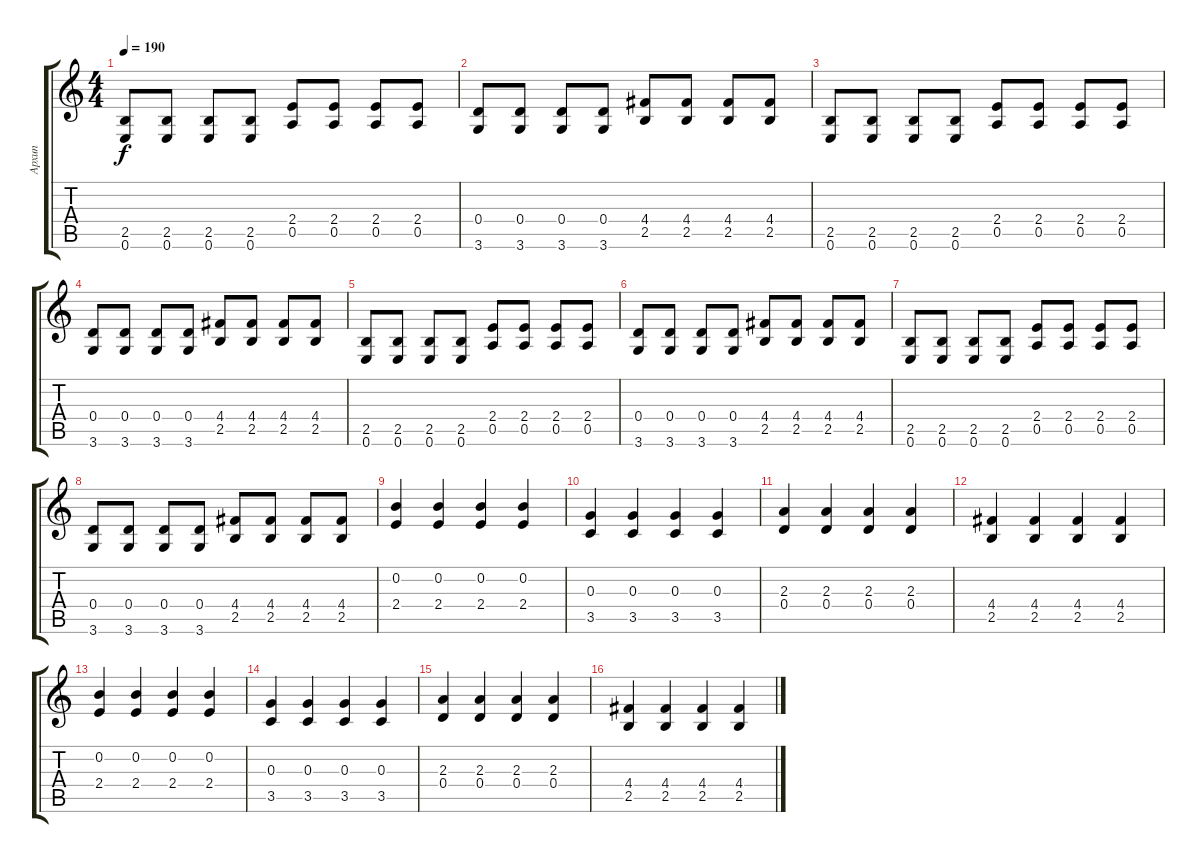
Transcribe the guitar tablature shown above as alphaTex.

\track ("Архип" "Архип") {instrument distortionguitar}
\staff {score tabs}
\tuning (E4 B3 G3 D3 A2 E2) {hide}
\ts (4 4)
\tempo 190
\clef g2
\ks c
(2.5 0.6).8{dy f} (2.5 0.6).8 (2.5 0.6).8 (2.5 0.6).8 (2.4 0.5).8 (2.4 0.5).8 (2.4 0.5).8 (2.4 0.5).8 |
(0.4 3.6).8 (0.4 3.6).8 (0.4 3.6).8 (0.4 3.6).8 (4.4 2.5).8 (4.4 2.5).8 (4.4 2.5).8 (4.4 2.5).8 |
(2.5 0.6).8 (2.5 0.6).8 (2.5 0.6).8 (2.5 0.6).8 (2.4 0.5).8 (2.4 0.5).8 (2.4 0.5).8 (2.4 0.5).8 |
(0.4 3.6).8 (0.4 3.6).8 (0.4 3.6).8 (0.4 3.6).8 (4.4 2.5).8 (4.4 2.5).8 (4.4 2.5).8 (4.4 2.5).8 |
(2.5 0.6).8 (2.5 0.6).8 (2.5 0.6).8 (2.5 0.6).8 (2.4 0.5).8 (2.4 0.5).8 (2.4 0.5).8 (2.4 0.5).8 |
(0.4 3.6).8 (0.4 3.6).8 (0.4 3.6).8 (0.4 3.6).8 (4.4 2.5).8 (4.4 2.5).8 (4.4 2.5).8 (4.4 2.5).8 |
(2.5 0.6).8 (2.5 0.6).8 (2.5 0.6).8 (2.5 0.6).8 (2.4 0.5).8 (2.4 0.5).8 (2.4 0.5).8 (2.4 0.5).8 |
(0.4 3.6).8 (0.4 3.6).8 (0.4 3.6).8 (0.4 3.6).8 (4.4 2.5).8 (4.4 2.5).8 (4.4 2.5).8 (4.4 2.5).8 |
(0.2 2.4).4 (0.2 2.4).4 (0.2 2.4).4 (0.2 2.4).4 |
(0.3 3.5).4 (0.3 3.5).4 (0.3 3.5).4 (0.3 3.5).4 |
(2.3 0.4).4 (2.3 0.4).4 (2.3 0.4).4 (2.3 0.4).4 |
(4.4 2.5).4 (4.4 2.5).4 (4.4 2.5).4 (4.4 2.5).4 |
(0.2 2.4).4 (0.2 2.4).4 (0.2 2.4).4 (0.2 2.4).4 |
(0.3 3.5).4 (0.3 3.5).4 (0.3 3.5).4 (0.3 3.5).4 |
(2.3 0.4).4 (2.3 0.4).4 (2.3 0.4).4 (2.3 0.4).4 |
(4.4 2.5).4 (4.4 2.5).4 (4.4 2.5).4 (4.4 2.5).4
